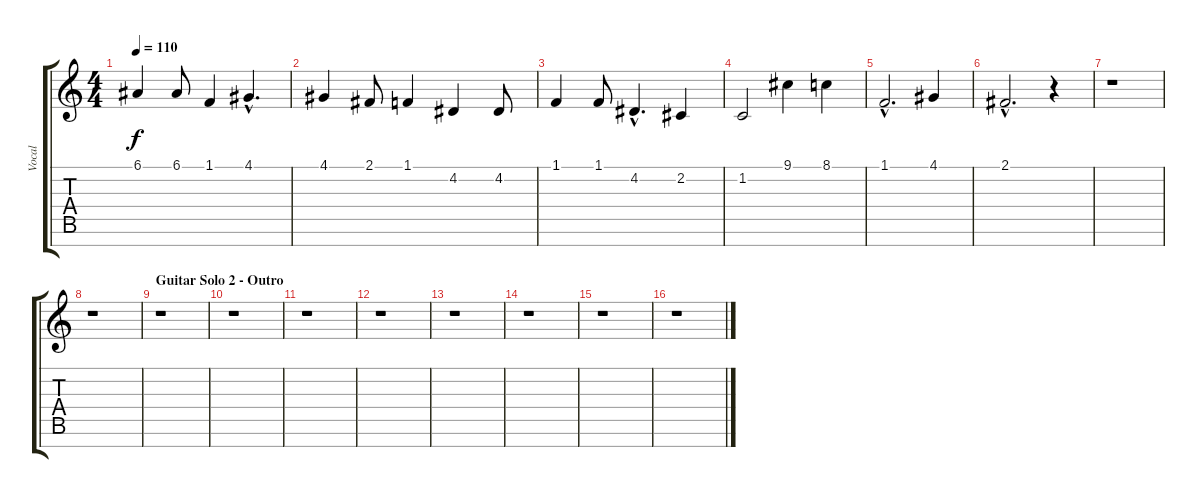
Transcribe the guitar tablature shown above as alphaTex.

\track ("Vocal" "Vocal") {instrument altosax}
\staff {score tabs}
\tuning (E4 B3 G3 D3 A2 E2 B1) {hide}
\ts (4 4)
\tempo 110
\clef g2
\ks c
6.1.4{dy f} 6.1.8 1.1.4 4.1{hac}.4{d} |
4.1.4 2.1.8 1.1.4 4.2.4 4.2.8 |
1.1.4 1.1.8 4.2{hac}.4{d} 2.2.4 |
1.2.2 9.1.4 8.1.4 |
1.1{hac}.2{d} 4.1.4 |
2.1{hac}.2{d} r.4 |
r.1 |
r.1 |
\section ("" "Guitar Solo 2 - Outro")
r.1 |
r.1 |
r.1 |
r.1 |
r.1 |
r.1 |
r.1 |
r.1
